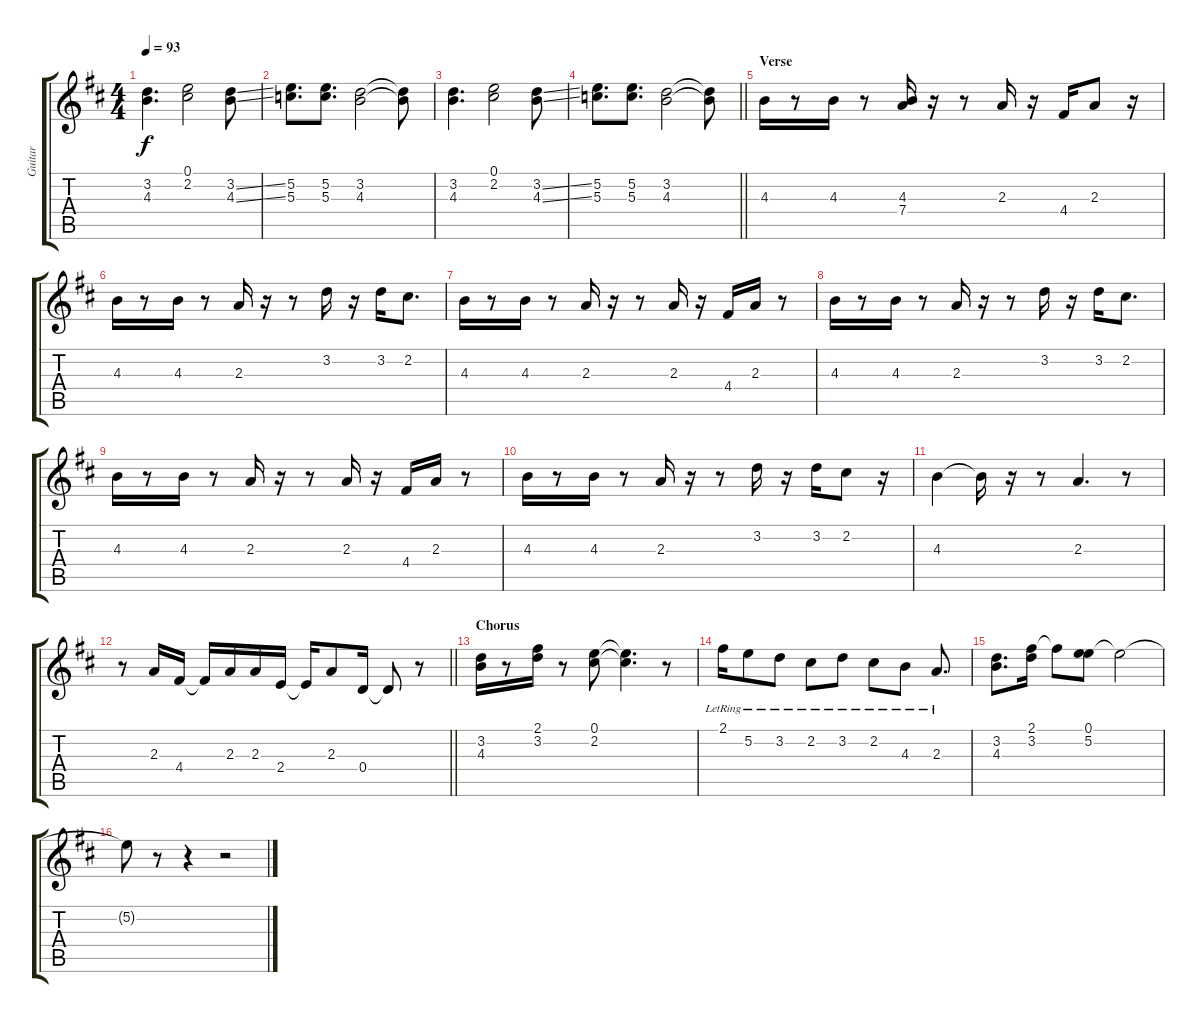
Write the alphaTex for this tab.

\track ("Guitar" "Guitar") {instrument electricguitarmuted}
\staff {score tabs}
\tuning (E4 B3 G3 D3 A2 E2) {hide}
\ts (4 4)
\tempo 93
\clef g2
\ks d
(3.2 4.3).4{d dy f} (0.1 2.2).2 (3.2{ss} 4.3{ss}).8 |
(5.2 5.3).8{d} (5.2 5.3).8{d} (3.2 4.3).2 (3.2{t} 4.3{t}).8 |
(3.2 4.3).4{d} (0.1 2.2).2 (3.2{ss} 4.3{ss}).8 |
\barLineRight lightlight
(5.2 5.3).8{d} (5.2 5.3).8{d} (3.2 4.3).2 (3.2{t} 4.3{t}).8 |
\section ("" "Verse")
4.3.16 r.8 4.3.16 r.8 (4.3 7.4).16 r.16 r.8 2.3.16 r.16 4.4.16 2.3.8 r.16 |
4.3.16 r.8 4.3.16 r.8 2.3.16 r.16 r.8 3.2.16 r.16 3.2.16 2.2.8{d} |
4.3.16 r.8 4.3.16 r.8 2.3.16 r.16 r.8 2.3.16 r.16 4.4.16 2.3.16 r.8 |
4.3.16 r.8 4.3.16 r.8 2.3.16 r.16 r.8 3.2.16 r.16 3.2.16 2.2.8{d} |
4.3.16 r.8 4.3.16 r.8 2.3.16 r.16 r.8 2.3.16 r.16 4.4.16 2.3.16 r.8 |
4.3.16 r.8 4.3.16 r.8 2.3.16 r.16 r.8 3.2.16 r.16 3.2.16 2.2.8 r.16 |
4.3.4 4.3{t}.16 r.16 r.8 2.3.4{d} r.8 |
\barLineRight lightlight
r.8 2.3.16 4.4.16 4.4{t}.16 2.3.16 2.3.16 2.4.16 2.4{t}.16 2.3.8 0.4.16 0.4{t}.8 r.8 |
\section ("" "Chorus")
(3.2 4.3).16 r.8 (2.1 3.2).16 r.8 (0.1 2.2).8 (0.1{t} 2.2{t}).4{d} r.8 |
2.1{lr}.16 5.2{lr}.8 3.2{lr}.8 2.2{lr}.8 3.2{lr}.8 2.2{lr}.8 4.3{lr}.8 2.3{lr}.8{d} |
(3.2 4.3).8{d} (2.1 3.2).16 2.1{t}.8 (0.1 5.2).8 5.2{t}.2 |
5.2{t}.8 r.8 r.4 r.2
